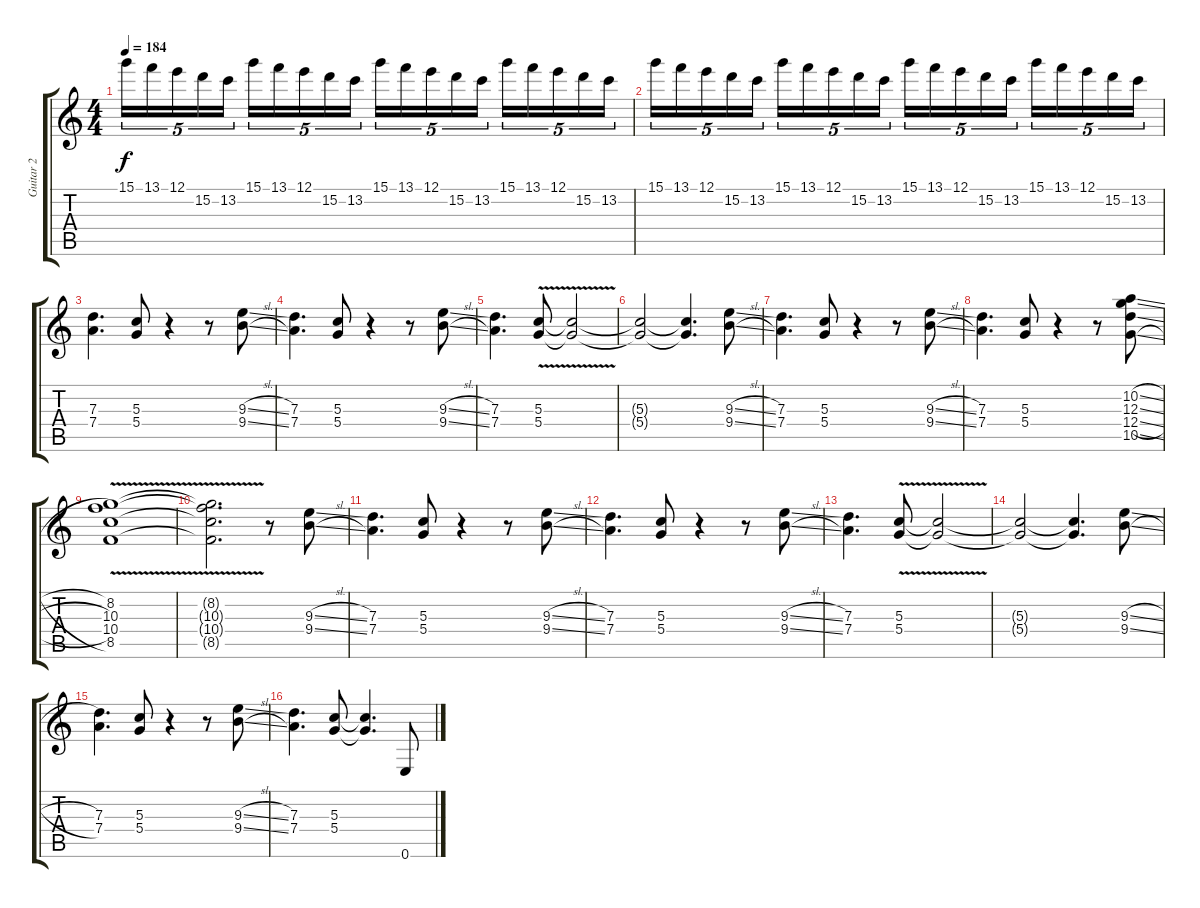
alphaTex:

\track ("Guitar 2" "Guitar 2") {instrument overdrivenguitar}
\staff {score tabs}
\tuning (E4 B3 G3 D3 A2 E2) {hide}
\ts (4 4)
\tempo 184
\clef g2
\ks c
15.1.16{tu (5 4) dy f} 13.1.16{tu (5 4)} 12.1.16{tu (5 4)} 15.2.16{tu (5 4)} 13.2.16{tu (5 4)} 15.1.16{tu (5 4)} 13.1.16{tu (5 4)} 12.1.16{tu (5 4)} 15.2.16{tu (5 4)} 13.2.16{tu (5 4)} 15.1.16{tu (5 4)} 13.1.16{tu (5 4)} 12.1.16{tu (5 4)} 15.2.16{tu (5 4)} 13.2.16{tu (5 4)} 15.1.16{tu (5 4)} 13.1.16{tu (5 4)} 12.1.16{tu (5 4)} 15.2.16{tu (5 4)} 13.2.16{tu (5 4)} |
15.1.16{tu (5 4)} 13.1.16{tu (5 4)} 12.1.16{tu (5 4)} 15.2.16{tu (5 4)} 13.2.16{tu (5 4)} 15.1.16{tu (5 4)} 13.1.16{tu (5 4)} 12.1.16{tu (5 4)} 15.2.16{tu (5 4)} 13.2.16{tu (5 4)} 15.1.16{tu (5 4)} 13.1.16{tu (5 4)} 12.1.16{tu (5 4)} 15.2.16{tu (5 4)} 13.2.16{tu (5 4)} 15.1.16{tu (5 4)} 13.1.16{tu (5 4)} 12.1.16{tu (5 4)} 15.2.16{tu (5 4)} 13.2.16{tu (5 4)} |
(7.3 7.4).4{d} (5.3 5.4).8 r.4 r.8 (9.3{sl} 9.4{sl}).8 |
(7.3 7.4).4{d} (5.3 5.4).8 r.4 r.8 (9.3{sl} 9.4{sl}).8 |
(7.3 7.4).4{d} (5.3 5.4{v}).8 (5.3{t} 5.4{t}).2 |
(5.3{t} 5.4{t}).2 (5.3{t} 5.4{t}).4{d} (9.3{sl} 9.4{sl}).8 |
(7.3 7.4).4{d} (5.3 5.4).8 r.4 r.8 (9.3{sl} 9.4{sl}).8 |
(7.3 7.4).4{d} (5.3 5.4).8 r.4 r.8 (10.2{sl} 12.3{sl} 12.4{sl} 10.5{sl}).8 |
(8.2{v} 10.3{v} 10.4{v} 8.5{v}).1 |
(8.2{t} 10.3{t} 10.4{t} 8.5{t}).2{d} r.8 (9.3{sl} 9.4{sl}).8 |
(7.3 7.4).4{d} (5.3 5.4).8 r.4 r.8 (9.3{sl} 9.4{sl}).8 |
(7.3 7.4).4{d} (5.3 5.4).8 r.4 r.8 (9.3{sl} 9.4{sl}).8 |
(7.3 7.4).4{d} (5.3{v} 5.4{v}).8 (5.3{t} 5.4{t}).2 |
(5.3{t} 5.4{t}).2 (5.3{t} 5.4{t}).4{d} (9.3{sl} 9.4{sl}).8 |
(7.3 7.4).4{d} (5.3 5.4).8 r.4 r.8 (9.3{sl} 9.4{sl}).8 |
(7.3 7.4).4{d} (5.3 5.4).8 (5.3{t} 5.4{t}).4{d} 0.6.8
